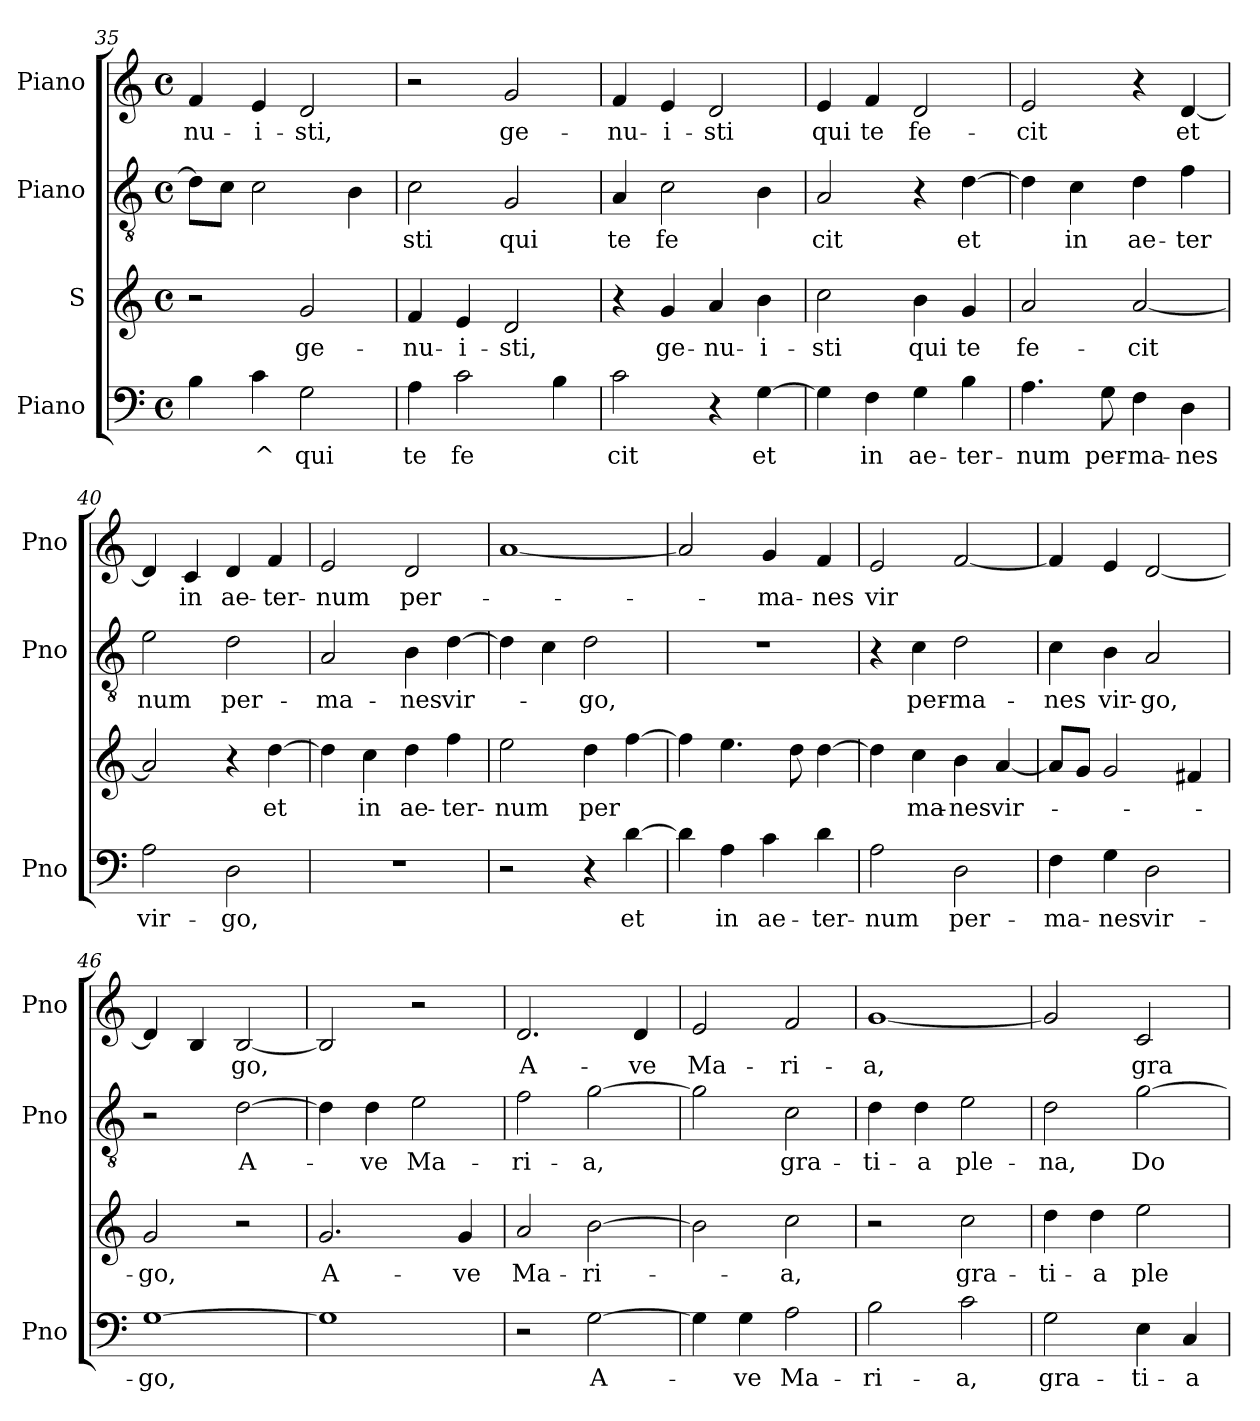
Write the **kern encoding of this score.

**kern	**text	**kern	**text	**kern	**text	**kern	**text
*part4	*part4	*part3	*part3	*part2	*part2	*part1	*part1
*staff4	*staff4	*staff3	*staff3	*staff2	*staff2	*staff1	*staff1
*I"Piano	*	*I"S	*	*I"Piano	*	*I"Piano	*
*I'Pno	*	*	*	*I'Pno	*	*I'Pno	*
*clefF4	*	*clefG2	*	*clefGv2	*	*clefG2	*
*M4/4	*	*M4/4	*	*M4/4	*	*M4/4	*
*met(c)	*	*met(c)	*	*met(c)	*	*met(c)	*
=35	=35	=35	=35	=35	=35	=35	=35
!	!	!	!	!	!	!	!LO:LY:b
4B\	.	2r	.	8dL]	.	4f/	-nu-
.	.	.	.	8cJ	.	.	.
!	!LO:LY:b	!	!	!	!	!	!LO:LY:b
4c\	^	.	.	2c\	.	4e/	-i-
!	!LO:LY:b	!	!LO:LY:b	!	!	!	!LO:LY:b
2G\	qui	2g/	ge-	.	.	2d/	-sti,
.	.	.	.	4B\	.	.	.
=36	=36	=36	=36	=36	=36	=36	=36
!	!LO:LY:b	!	!LO:LY:b	!	!LO:LY:b	!	!
4A\	te	4f/	-nu-	2c\	-sti	2r	.
!	!LO:LY:b	!	!LO:LY:b	!	!	!	!
2c\	fe	4e/	-i-	.	.	.	.
!	!	!	!LO:LY:b	!	!LO:LY:b	!	!LO:LY:b
.	.	2d/	-sti,	2G/	qui	2g/	ge-
4B\	.	.	.	.	.	.	.
=37	=37	=37	=37	=37	=37	=37	=37
!	!LO:LY:b	!	!	!	!LO:LY:b	!	!LO:LY:b
2c\	cit	4r	.	4A/	te	4f/	-nu-
!	!	!	!LO:LY:b	!	!LO:LY:b	!	!LO:LY:b
.	.	4g/	ge-	2c\	fe	4e/	-i-
!	!	!	!LO:LY:b	!	!	!	!LO:LY:b
4r	.	4a/	-nu-	.	.	2d/	-sti
!	!LO:LY:b	!	!LO:LY:b	!	!	!	!
[4G\	et	4b\	-i-	4B\	.	.	.
=38	=38	=38	=38	=38	=38	=38	=38
!	!	!	!LO:LY:b	!	!LO:LY:b	!	!LO:LY:b
4G\]	.	2cc\	-sti	2A/	cit	4e/	qui
!	!LO:LY:b	!	!	!	!	!	!LO:LY:b
4F\	in	.	.	.	.	4f/	te
!	!LO:LY:b	!	!LO:LY:b	!	!	!	!LO:LY:b
4G\	ae-	4b\	qui	4r	.	2d/	fe-
!	!LO:LY:b	!	!LO:LY:b	!	!LO:LY:b	!	!
4B\	-ter-	4g/	te	[4d\	et	.	.
!!LO:PB:g=z
=39	=39	=39	=39	=39	=39	=39	=39
!	!LO:LY:b	!	!LO:LY:b	!	!	!	!LO:LY:b
4.A\	-num	2a/	fe-	4d\]	.	2e/	-cit
!	!	!	!	!	!LO:LY:b	!	!
.	.	.	.	4c\	in	.	.
!	!LO:LY:b	!	!	!	!	!	!
8G\	per-	.	.	.	.	.	.
!	!LO:LY:b	!	!LO:LY:b	!	!LO:LY:b	!	!
4F\	-ma-	[2a/	-cit	4d\	ae-	4r	.
!	!LO:LY:b	!	!	!	!LO:LY:b	!	!LO:LY:b
4D\	-nes	.	.	4f\	-ter	[4d/	et
=40	=40	=40	=40	=40	=40	=40	=40
!	!LO:LY:b	!	!	!	!LO:LY:b	!	!
2A\	vir-	2a/]	.	2e\	num	4d/]	.
!	!	!	!	!	!	!	!LO:LY:b
.	.	.	.	.	.	4c/	in
!	!LO:LY:b	!	!	!	!LO:LY:b	!	!LO:LY:b
2D\	-go,	4r	.	2d\	per-	4d/	ae-
!	!	!	!LO:LY:b	!	!	!	!LO:LY:b
.	.	[4dd\	et	.	.	4f/	-ter-
=41	=41	=41	=41	=41	=41	=41	=41
!	!	!	!	!	!LO:LY:b	!	!LO:LY:b
1r	.	4dd\]	.	2A/	-ma-	2e/	-num
!	!	!	!LO:LY:b	!	!	!	!
.	.	4cc\	in	.	.	.	.
!	!	!	!LO:LY:b	!	!LO:LY:b	!	!LO:LY:b
.	.	4dd\	ae-	4B\	-nes	2d/	per-
!	!	!	!LO:LY:b	!	!LO:LY:b	!	!
.	.	4ff\	-ter-	[4d\	vir-	.	.
=42	=42	=42	=42	=42	=42	=42	=42
!	!	!	!LO:LY:b	!	!	!	!
2r	.	2ee\	-num	4d\]	.	[1a	.
.	.	.	.	4c\	.	.	.
!	!	!	!LO:LY:b	!	!LO:LY:b	!	!
4r	.	4dd\	per	2d\	-go,	.	.
!	!LO:LY:b	!	!	!	!	!	!
[4d\	et	[4ff\	.	.	.	.	.
=43	=43	=43	=43	=43	=43	=43	=43
4d\]	.	4ff\]	.	1r	.	2a/]	.
!	!LO:LY:b	!	!	!	!	!	!
4A\	in	4.ee\	.	.	.	.	.
!	!LO:LY:b	!	!	!	!	!	!LO:LY:b
4c\	ae-	.	.	.	.	4g/	-ma-
.	.	8dd\	.	.	.	.	.
!	!LO:LY:b	!	!	!	!	!	!LO:LY:b
4d\	-ter-	[4dd\	.	.	.	4f/	-nes
!!LO:PB:g=z
=44	=44	=44	=44	=44	=44	=44	=44
!	!LO:LY:b	!	!	!	!	!	!LO:LY:b
2A\	-num	4dd\]	.	4r	.	2e/	vir
!	!	!	!LO:LY:b	!	!LO:LY:b	!	!
.	.	4cc\	ma-	4c\	per-	.	.
!	!LO:LY:b	!	!LO:LY:b	!	!LO:LY:b	!	!
2D\	per-	4b\	-nes	2d\	-ma-	[2f/	.
!	!	!	!LO:LY:b	!	!	!	!
.	.	[4a/	vir-	.	.	.	.
=45	=45	=45	=45	=45	=45	=45	=45
!	!LO:LY:b	!	!	!	!LO:LY:b	!	!
4F\	-ma-	8aL]	.	4c\	-nes	4f/]	.
.	.	8gJ	.	.	.	.	.
!	!LO:LY:b	!	!	!	!LO:LY:b	!	!
4G\	-nes	2g/	.	4B\	vir-	4e/	.
!	!LO:LY:b	!	!	!	!LO:LY:b	!	!
2D\	vir-	.	.	2A/	-go,	[2d/	.
.	.	4f#X/	.	.	.	.	.
=46	=46	=46	=46	=46	=46	=46	=46
!	!LO:LY:b	!	!LO:LY:b	!	!	!	!
[1G	-go,	2g/	-go,	2r	.	4d/]	.
.	.	.	.	.	.	4B/	.
!	!	!	!	!	!LO:LY:b	!	!LO:LY:b
.	.	2r	.	[2d\	A-	[2B/	go,
=47	=47	=47	=47	=47	=47	=47	=47
!	!	!	!LO:LY:b	!	!	!	!
1G]	.	2.g/	A-	4d\]	.	2B/]	.
!	!	!	!	!	!LO:LY:b	!	!
.	.	.	.	4d\	-ve	.	.
!	!	!	!	!	!LO:LY:b	!	!
.	.	.	.	2e\	Ma-	2r	.
!	!	!	!LO:LY:b	!	!	!	!
.	.	4g/	-ve	.	.	.	.
=48	=48	=48	=48	=48	=48	=48	=48
!	!	!	!LO:LY:b	!	!LO:LY:b	!	!LO:LY:b
2r	.	2a/	Ma-	2f\	-ri-	2.d/	A-
!	!LO:LY:b	!	!LO:LY:b	!	!LO:LY:b	!	!
[2G\	A-	[2b\	-ri-	[2g\	-a,	.	.
!	!	!	!	!	!	!	!LO:LY:b
.	.	.	.	.	.	4d/	-ve
=49	=49	=49	=49	=49	=49	=49	=49
!	!	!	!	!	!	!	!LO:LY:b
4G\]	.	2b\]	.	2g\]	.	2e/	Ma-
!	!LO:LY:b	!	!	!	!	!	!
4G\	-ve	.	.	.	.	.	.
!	!LO:LY:b	!	!LO:LY:b	!	!LO:LY:b	!	!LO:LY:b
2A\	Ma-	2cc\	-a,	2c\	gra-	2f/	-ri-
!!LO:LB:g=z
=50	=50	=50	=50	=50	=50	=50	=50
!	!LO:LY:b	!	!	!	!LO:LY:b	!	!LO:LY:b
2B\	-ri-	2r	.	4d\	-ti-	[1g	-a,
!	!	!	!	!	!LO:LY:b	!	!
.	.	.	.	4d\	-a	.	.
!	!LO:LY:b	!	!LO:LY:b	!	!LO:LY:b	!	!
2c\	-a,	2cc\	gra-	2e\	ple-	.	.
=51	=51	=51	=51	=51	=51	=51	=51
!	!LO:LY:b	!	!LO:LY:b	!	!LO:LY:b	!	!
2G\	gra-	4dd\	-ti-	2d\	-na,	2g/]	.
!	!	!	!LO:LY:b	!	!	!	!
.	.	4dd\	-a	.	.	.	.
!	!LO:LY:b	!	!LO:LY:b	!	!LO:LY:b	!	!LO:LY:b
4E\	-ti-	2ee\	ple-	[2g\	Do-	2c/	gra-
!	!LO:LY:b	!	!	!	!	!	!
4C/	-a	.	.	.	.	.	.
=	=	=	=	=	=	=	=
*-	*-	*-	*-	*-	*-	*-	*-
